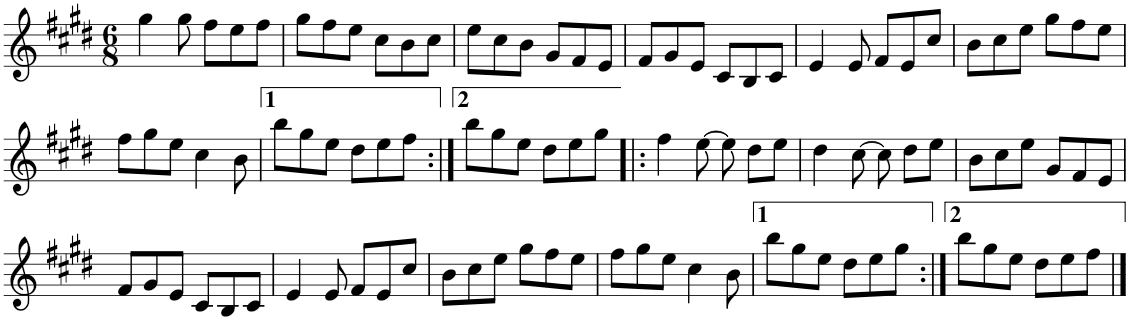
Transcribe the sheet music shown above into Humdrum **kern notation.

**kern
*part1
*staff1
*I"Piano
*I'Pno
*clefG2
*k[f#c#g#d#]
*E:
*M6/8
=1
4gg#\
8gg#\
8ff#\L
8ee\
8ff#\J
=2
8gg#\L
8ff#\
8ee\J
8cc#\L
8b\
8cc#\J
=3
8ee\L
8cc#\
8b\J
8g#/L
8f#/
8e/J
=4
8f#/L
8g#/
8e/J
8c#/L
8B/
8c#/J
=5
4e/
8e/
8f#/L
8e/
8cc#/J
=6
8b\L
8cc#\
8ee\J
8gg#\L
8ff#\
8ee\J
!!LO:LB:g=z
=7
8ff#\L
8gg#\
8ee\J
4cc#\
8b\
=8
8bb\L
8gg#\
8ee\J
8dd#\L
8ee\
8ff#\J
=9:|!
8bb\L
8gg#\
8ee\J
8dd#\L
8ee\
8gg#\J
=10!|:
4ff#\
[8ee\
8ee\]
8dd#\L
8ee\J
=11
4dd#\
[8cc#\
8cc#\]
8dd#\L
8ee\J
=12
8b\L
8cc#\
8ee\J
8g#/L
8f#/
8e/J
!!LO:LB:g=z
=13
8f#/L
8g#/
8e/J
8c#/L
8B/
8c#/J
=14
4e/
8e/
8f#/L
8e/
8cc#/J
=15
8b\L
8cc#\
8ee\J
8gg#\L
8ff#\
8ee\J
=16
8ff#\L
8gg#\
8ee\J
4cc#\
8b\
=17
8bb\L
8gg#\
8ee\J
8dd#\L
8ee\
8gg#\J
=18:|!
8bb\L
8gg#\
8ee\J
8dd#\L
8ee\
8ff#\J
==
*-
